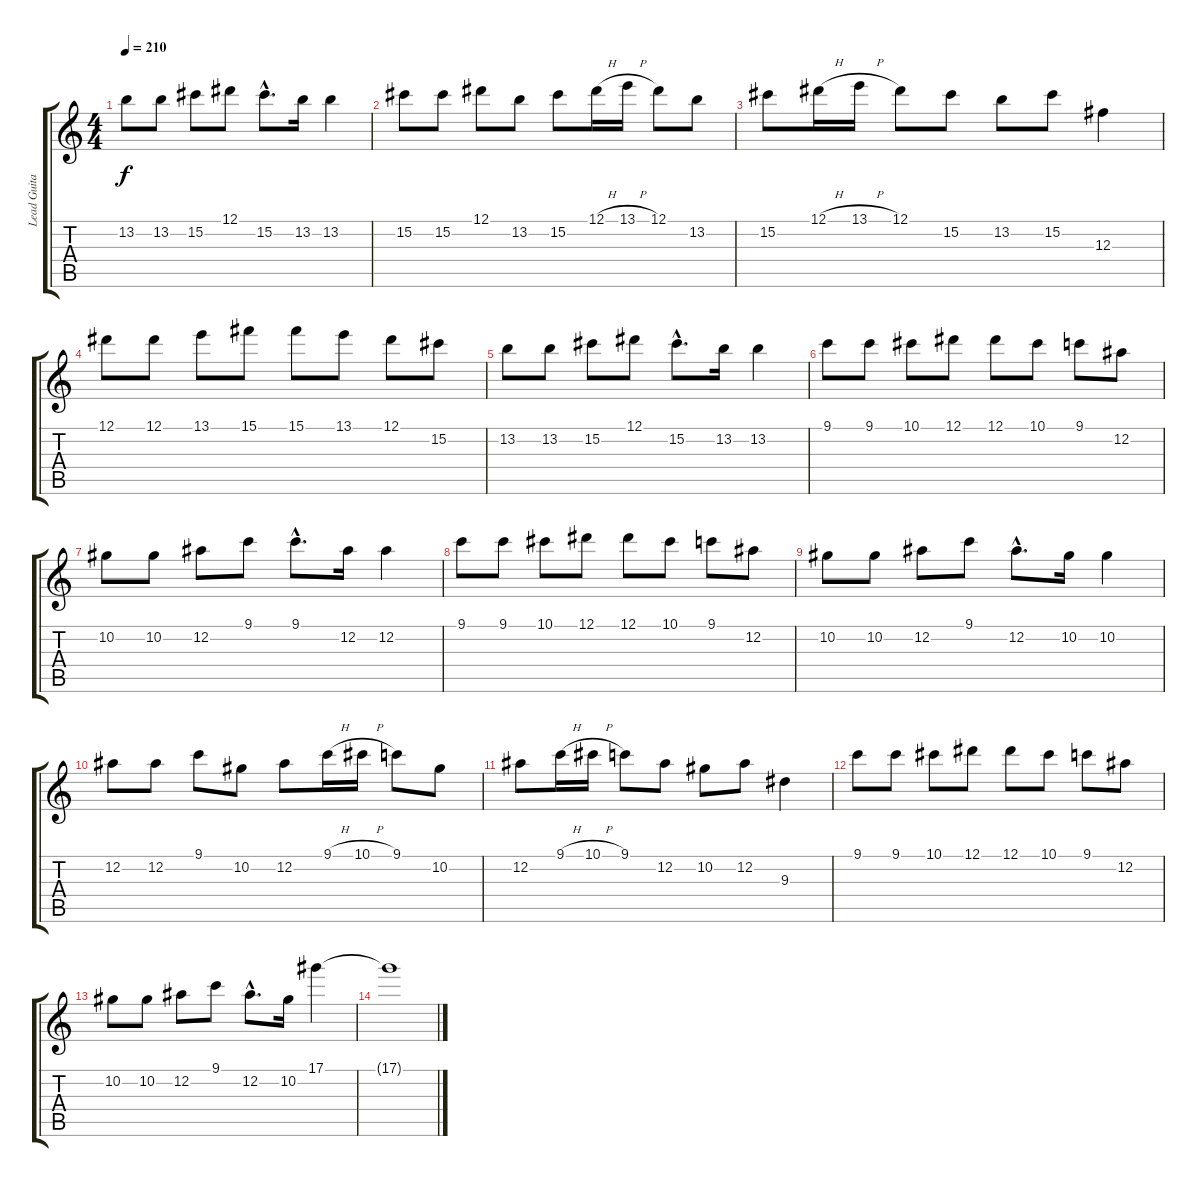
\track ("Lead Guitar" "Lead Guita") {instrument distortionguitar}
\staff {score tabs}
\tuning (Eb4 Bb3 Gb3 Db3 Ab2 Eb2) {hide}
\ts (4 4)
\tempo 210
\clef g2
\ks c
13.2.8{dy f} 13.2.8 15.2.8 12.1.8 15.2{hac}.8{d} 13.2.16 13.2.4 |
15.2.8 15.2.8 12.1.8 13.2.8 15.2.8 12.1{h}.16 13.1{h}.16 12.1.8 13.2.8 |
15.2.8 12.1{h}.16 13.1{h}.16 12.1.8 15.2.8 13.2.8 15.2.8 12.3.4 |
12.1.8 12.1.8 13.1.8 15.1.8 15.1.8 13.1.8 12.1.8 15.2.8 |
13.2.8 13.2.8 15.2.8 12.1.8 15.2{hac}.8{d} 13.2.16 13.2.4 |
9.1.8 9.1.8 10.1.8 12.1.8 12.1.8 10.1.8 9.1.8 12.2.8 |
10.2.8 10.2.8 12.2.8 9.1.8 9.1{hac}.8{d} 12.2.16 12.2.4 |
9.1.8 9.1.8 10.1.8 12.1.8 12.1.8 10.1.8 9.1.8 12.2.8 |
10.2.8 10.2.8 12.2.8 9.1.8 12.2{hac}.8{d} 10.2.16 10.2.4 |
12.2.8 12.2.8 9.1.8 10.2.8 12.2.8 9.1{h}.16 10.1{h}.16 9.1.8 10.2.8 |
12.2.8 9.1{h}.16 10.1{h}.16 9.1.8 12.2.8 10.2.8 12.2.8 9.3.4 |
9.1.8 9.1.8 10.1.8 12.1.8 12.1.8 10.1.8 9.1.8 12.2.8 |
10.2.8 10.2.8 12.2.8 9.1.8 12.2{hac}.8{d} 10.2.16 17.1.4 |
17.1{t}.1
